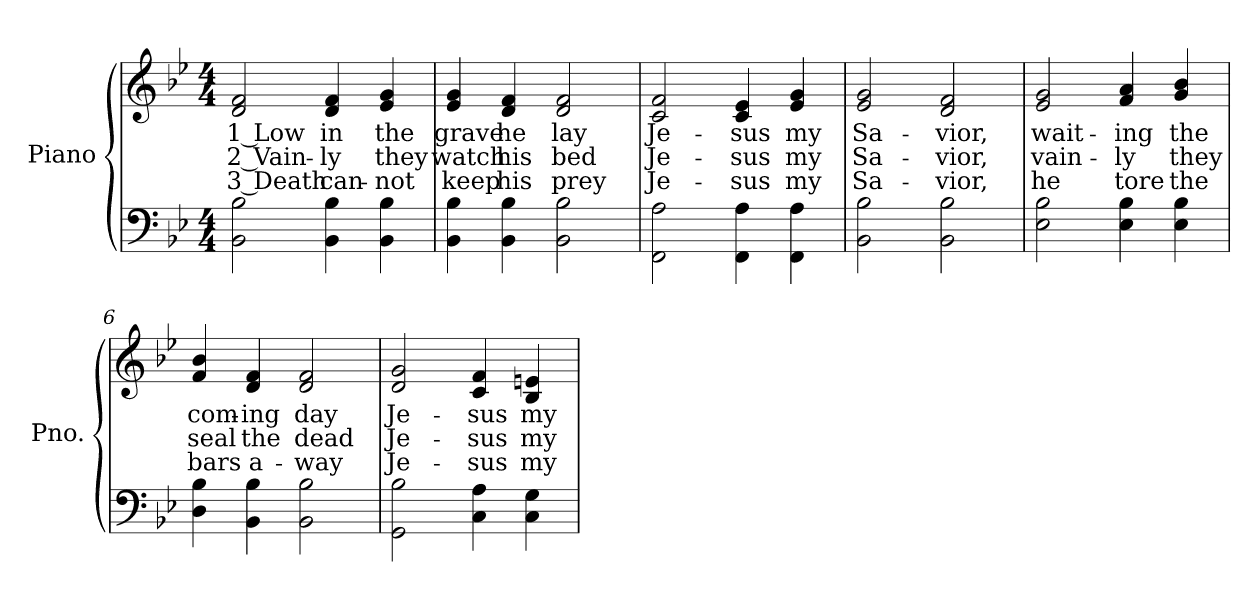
**kern	**kern	**text	**text	**text
*part2	*part1	*part1	*part1	*part1
*staff2	*staff1	*staff1	*staff1	*staff1
*I"Piano	*I"Piano	*	*	*
*I'Pno.	*I'Pno.	*	*	*
!!LO:PB:g=z
*clefF4	*clefG2	*	*	*
*k[b-e-]	*k[b-e-]	*	*	*
*B-:	*B-:	*	*	*
*M4/4	*M4/4	*	*	*
=1	=1	=1	=1	=1
!	!	!LO:LY:b:color=#000000	!LO:LY:b:color=#000000	!LO:LY:b:color=#000000
2BB-i\ 2B-i	2di/ 2fi	1 Low	2 Vain-	3 Death
!	!	!LO:LY:b:color=#000000	!LO:LY:b:color=#000000	!LO:LY:b:color=#000000
4BB-i\ 4B-i	4di/ 4fi	in	-ly	can-
!	!	!LO:LY:b:color=#000000	!LO:LY:b:color=#000000	!LO:LY:b:color=#000000
4BB-i\ 4B-i	4e-i/ 4gi	the	they	-not
=2	=2	=2	=2	=2
!	!	!LO:LY:b:color=#000000	!LO:LY:b:color=#000000	!LO:LY:b:color=#000000
4BB-i\ 4B-i	4e-i/ 4gi	grave	watch	keep
!	!	!LO:LY:b:color=#000000	!LO:LY:b:color=#000000	!LO:LY:b:color=#000000
4BB-i\ 4B-i	4di/ 4fi	he	his	his
!	!	!LO:LY:b:color=#000000	!LO:LY:b:color=#000000	!LO:LY:b:color=#000000
2BB-i\ 2B-i	2di/ 2fi	lay	bed	prey
=3	=3	=3	=3	=3
!	!	!LO:LY:b:color=#000000	!LO:LY:b:color=#000000	!LO:LY:b:color=#000000
2FFi\ 2Ai	2ci/ 2fi	Je-	Je-	Je-
!	!	!LO:LY:b:color=#000000	!LO:LY:b:color=#000000	!LO:LY:b:color=#000000
4FFi\ 4Ai	4ci/ 4e-i	-sus	-sus	-sus
!	!	!LO:LY:b:color=#000000	!LO:LY:b:color=#000000	!LO:LY:b:color=#000000
4FFi\ 4Ai	4e-i/ 4gi	my	my	my
=4	=4	=4	=4	=4
!	!	!LO:LY:b:color=#000000	!LO:LY:b:color=#000000	!LO:LY:b:color=#000000
2BB-i\ 2B-i	2e-i/ 2gi	Sa-	Sa-	Sa-
!	!	!LO:LY:b:color=#000000	!LO:LY:b:color=#000000	!LO:LY:b:color=#000000
2BB-i\ 2B-i	2di/ 2fi	-vior,	-vior,	-vior,
=5	=5	=5	=5	=5
!	!	!LO:LY:b:color=#000000	!LO:LY:b:color=#000000	!LO:LY:b:color=#000000
2E-i\ 2B-i	2e-i/ 2gi	wait-	vain-	he
!	!	!LO:LY:b:color=#000000	!LO:LY:b:color=#000000	!LO:LY:b:color=#000000
4E-i\ 4B-i	4fi/ 4ai	-ing	-ly	tore
!	!	!LO:LY:b:color=#000000	!LO:LY:b:color=#000000	!LO:LY:b:color=#000000
4E-i\ 4B-i	4gi/ 4b-i	the	they	the
=6	=6	=6	=6	=6
!	!	!LO:LY:b:color=#000000	!LO:LY:b:color=#000000	!LO:LY:b:color=#000000
4Di\ 4B-i	4fi/ 4b-i	com-	seal	bars
!	!	!LO:LY:b:color=#000000	!LO:LY:b:color=#000000	!LO:LY:b:color=#000000
4BB-i\ 4B-i	4di/ 4fi	-ing	the	a-
!	!	!LO:LY:b:color=#000000	!LO:LY:b:color=#000000	!LO:LY:b:color=#000000
2BB-i\ 2B-i	2di/ 2fi	day	dead	-way
!!LO:LB:g=z
=7	=7	=7	=7	=7
!	!	!LO:LY:b:color=#000000	!LO:LY:b:color=#000000	!LO:LY:b:color=#000000
2GGi\ 2B-i	2di/ 2gi	Je-	Je-	Je-
!	!	!LO:LY:b:color=#000000	!LO:LY:b:color=#000000	!LO:LY:b:color=#000000
4Ci\ 4Ai	4ci/ 4fi	-sus	-sus	-sus
!	!	!LO:LY:b:color=#000000	!LO:LY:b:color=#000000	!LO:LY:b:color=#000000
4Ci\ 4Gi	4B-i/ 4eni	my	my	my
=	=	=	=	=
*-	*-	*-	*-	*-
